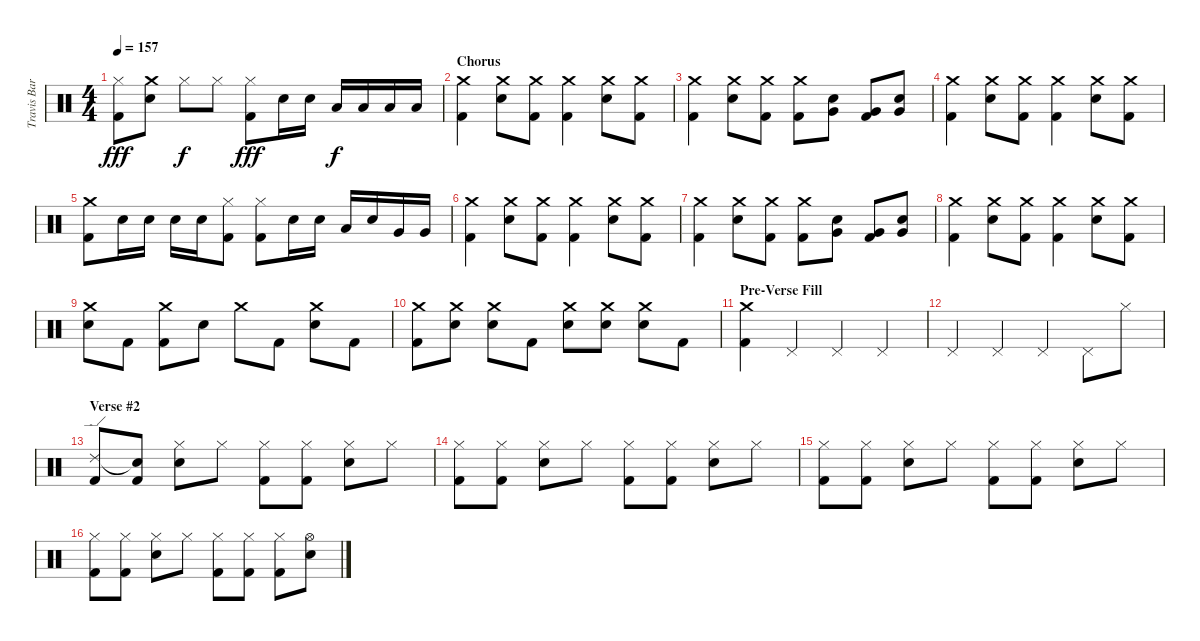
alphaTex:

\track ("Travis Barker - Drums" "Travis Bar") {instrument percussion}
\staff {score}
\articulation defaults
\ts (4 4)
\tempo 157
\clef neutral
\ks c
("Hi-Hat (closed)" "Kick (hit) 2").8{dy fff} ("Crash medium (hit)" "Electric Snare (hit)").8 "Hi-Hat (closed)".8{dy f} "Hi-Hat (closed)".8 ("Hi-Hat (closed)" "Kick (hit) 2").8{dy fff} "Electric Snare (hit)".16 "Electric Snare (hit)".16 "Low Tom (hit)".16{dy f} "Low Tom (hit)".16 "Low Floor Tom (hit)".16 "Low Floor Tom (hit)".16 |
\section ("" "Chorus")
("Crash medium (hit)" "Kick (hit) 2").4 ("Crash medium (hit)" "Electric Snare (hit)").8 ("Crash medium (hit)" "Kick (hit) 2").8 ("Crash medium (hit)" "Kick (hit) 2").4 ("Crash medium (hit)" "Electric Snare (hit)").8 ("Crash medium (hit)" "Kick (hit) 2").8 |
("Crash medium (hit)" "Kick (hit) 2").4 ("Crash medium (hit)" "Electric Snare (hit)").8 ("Crash medium (hit)" "Kick (hit) 2").8 ("Crash medium (hit)" "Kick (hit) 2").8 ("Very Low Tom (hit)" "Electric Snare (hit)").8 ("Very Low Tom (hit)" "Kick (hit) 2").8 ("Very Low Tom (hit)" "Electric Snare (hit)").8 |
("Crash medium (hit)" "Kick (hit) 2").4 ("Crash medium (hit)" "Electric Snare (hit)").8 ("Crash medium (hit)" "Kick (hit) 2").8 ("Crash medium (hit)" "Kick (hit) 2").4 ("Crash medium (hit)" "Electric Snare (hit)").8 ("Crash medium (hit)" "Kick (hit) 2").8 |
("Crash medium (hit)" "Kick (hit) 2").8 "Electric Snare (hit)".16 "Electric Snare (hit)".16 "Electric Snare (hit)".16 "Electric Snare (hit)".16 ("Hi-Hat (closed)" "Kick (hit) 2").8 ("Hi-Hat (closed)" "Kick (hit) 2").8 "Electric Snare (hit)".16 "Electric Snare (hit)".16 "Low Tom (hit)".16 "Electric Snare (hit)".16 "Very Low Tom (hit)".16 "Very Low Tom (hit)".16 |
("Crash medium (hit)" "Kick (hit) 2").4 ("Crash medium (hit)" "Electric Snare (hit)").8 ("Crash medium (hit)" "Kick (hit) 2").8 ("Crash medium (hit)" "Kick (hit) 2").4 ("Crash medium (hit)" "Electric Snare (hit)").8 ("Crash medium (hit)" "Kick (hit) 2").8 |
("Crash medium (hit)" "Kick (hit) 2").4 ("Crash medium (hit)" "Electric Snare (hit)").8 ("Crash medium (hit)" "Kick (hit) 2").8 ("Crash medium (hit)" "Kick (hit) 2").8 ("Very Low Tom (hit)" "Electric Snare (hit)").8 ("Very Low Tom (hit)" "Kick (hit) 2").8 ("Very Low Tom (hit)" "Electric Snare (hit)").8 |
("Crash medium (hit)" "Kick (hit) 2").4 ("Crash medium (hit)" "Electric Snare (hit)").8 ("Crash medium (hit)" "Kick (hit) 2").8 ("Crash medium (hit)" "Kick (hit) 2").4 ("Crash medium (hit)" "Electric Snare (hit)").8 ("Crash medium (hit)" "Kick (hit) 2").8 |
("Crash medium (hit)" "Electric Snare (hit)").8 "Kick (hit) 2".8 ("Crash medium (hit)" "Kick (hit) 2").8 "Electric Snare (hit)".8 "Crash medium (hit)".8 "Kick (hit) 2".8 ("Crash medium (hit)" "Electric Snare (hit)").8 "Kick (hit) 2".8 |
("Crash medium (hit)" "Kick (hit) 2").8 ("Crash medium (hit)" "Electric Snare (hit)").8 ("Crash medium (hit)" "Electric Snare (hit)").8 "Kick (hit) 2".8 ("Crash medium (hit)" "Electric Snare (hit)").8 ("Crash medium (hit)" "Electric Snare (hit)").8 ("Crash medium (hit)" "Electric Snare (hit)").8 "Kick (hit) 2".8 |
\section ("" "Pre-Verse Fill")
("Crash medium (hit)" "Kick (hit) 2").4 "Pedal Hi-Hat (hit)".4 "Pedal Hi-Hat (hit)".4 "Pedal Hi-Hat (hit)".4 |
"Pedal Hi-Hat (hit)".4 "Pedal Hi-Hat (hit)".4 "Pedal Hi-Hat (hit)".4 "Pedal Hi-Hat (hit)".8 "Hi-Hat (closed)".8 |
\section ("" "Verse #2")
("Ride (edge) 2" "Kick (hit) 2").8 ("Snare (hit)"{t} "Kick (hit) 2").8 ("Hi-Hat (closed)" "Electric Snare (hit)").8 "Hi-Hat (closed)".8 ("Hi-Hat (closed)" "Kick (hit) 2").8 ("Hi-Hat (closed)" "Kick (hit) 2").8 ("Hi-Hat (closed)" "Electric Snare (hit)").8 "Hi-Hat (closed)".8 |
("Hi-Hat (closed)" "Kick (hit) 2").8 ("Hi-Hat (closed)" "Kick (hit) 2").8 ("Hi-Hat (closed)" "Electric Snare (hit)").8 "Hi-Hat (closed)".8 ("Hi-Hat (closed)" "Kick (hit) 2").8 ("Hi-Hat (closed)" "Kick (hit) 2").8 ("Hi-Hat (closed)" "Electric Snare (hit)").8 "Hi-Hat (closed)".8 |
("Hi-Hat (closed)" "Kick (hit) 2").8 ("Hi-Hat (closed)" "Kick (hit) 2").8 ("Hi-Hat (closed)" "Electric Snare (hit)").8 "Hi-Hat (closed)".8 ("Hi-Hat (closed)" "Kick (hit) 2").8 ("Hi-Hat (closed)" "Kick (hit) 2").8 ("Hi-Hat (closed)" "Electric Snare (hit)").8 "Hi-Hat (closed)".8 |
("Hi-Hat (closed)" "Kick (hit) 2").8 ("Hi-Hat (closed)" "Kick (hit) 2").8 ("Hi-Hat (closed)" "Electric Snare (hit)").8 "Hi-Hat (closed)".8 ("Hi-Hat (closed)" "Kick (hit) 2").8 ("Hi-Hat (closed)" "Kick (hit) 2").8 ("Hi-Hat (closed)" "Kick (hit) 2").8 ("Hi-Hat (open)" "Electric Snare (hit)").8
